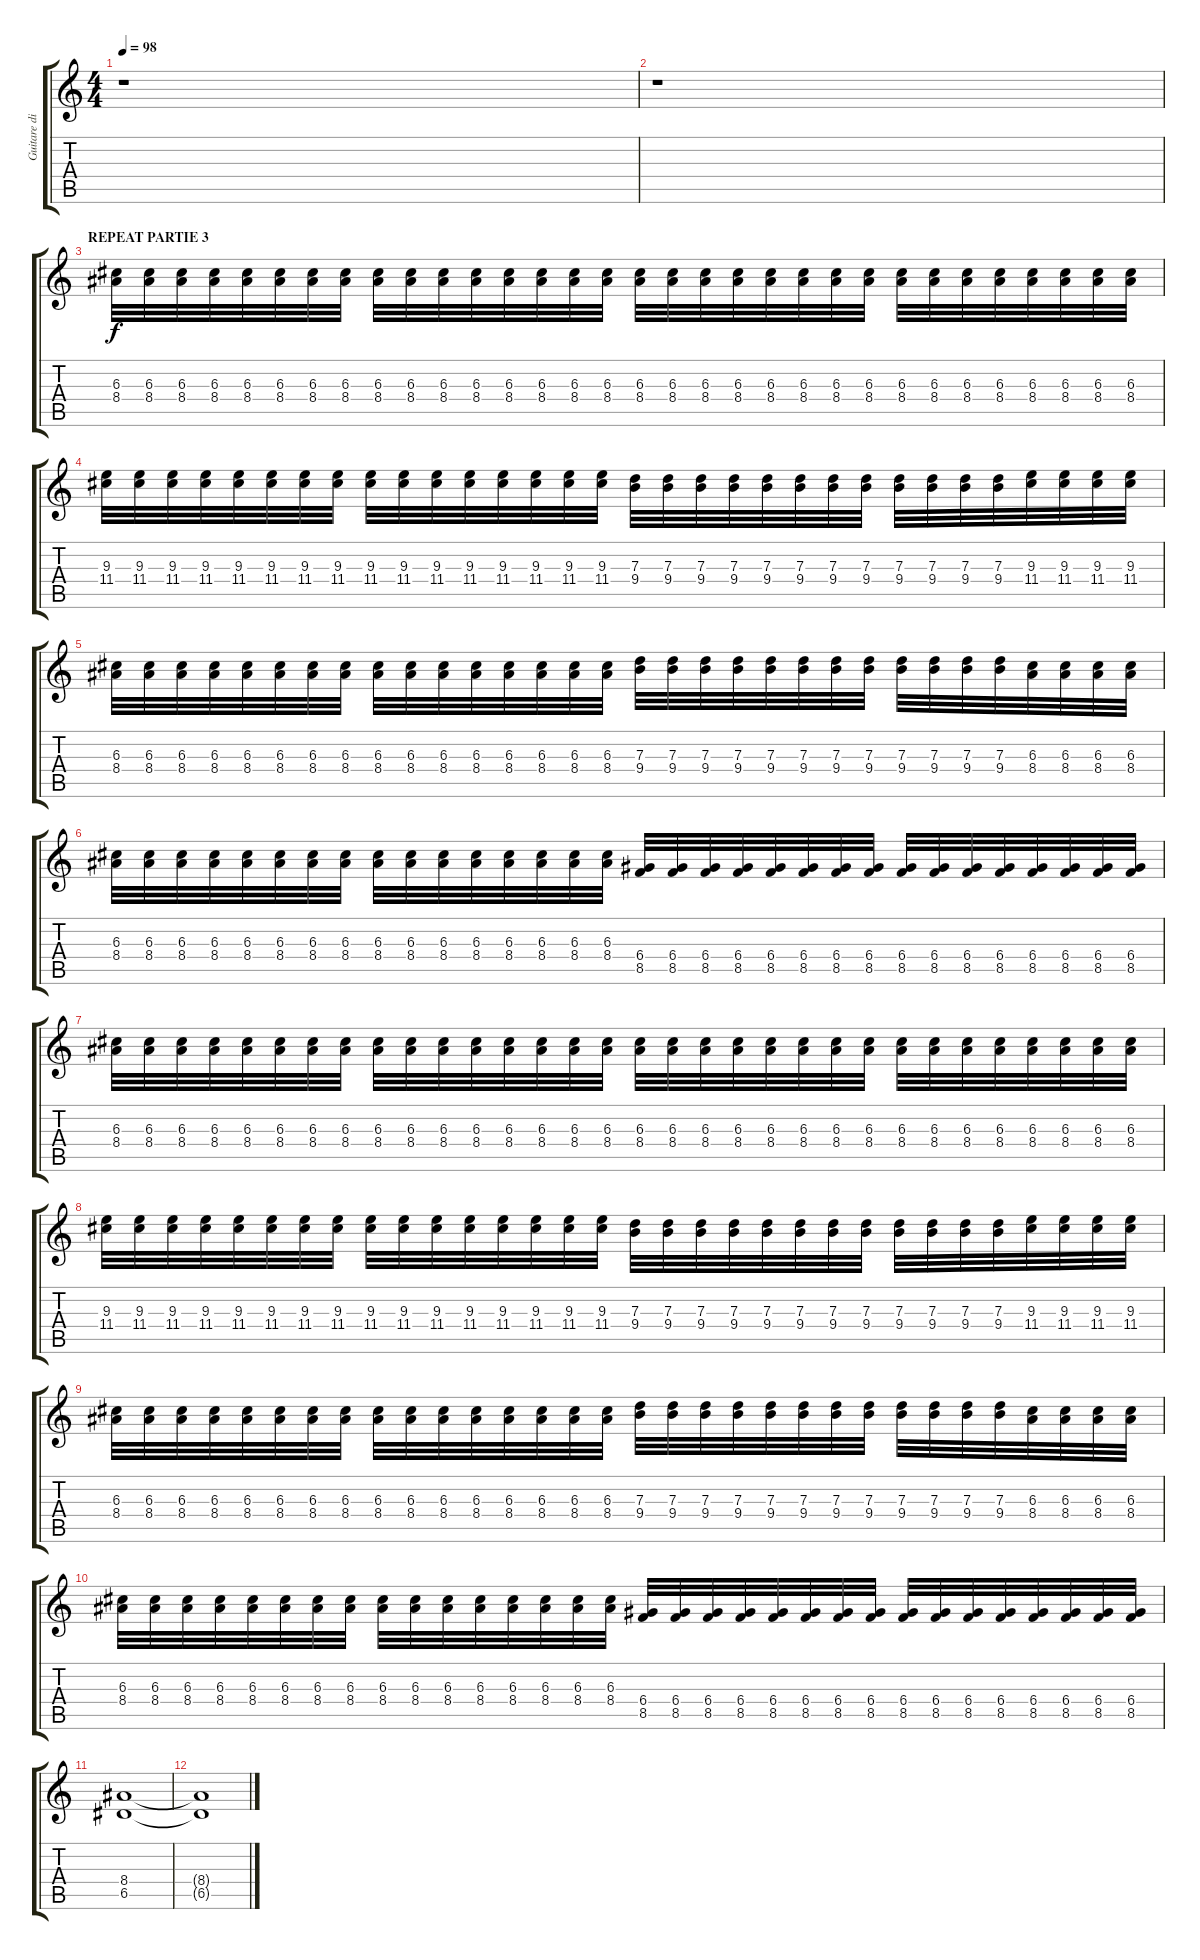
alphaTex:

\track ("Guitare disto 1" "Guitare di") {instrument distortionguitar}
\staff {score tabs}
\tuning (E4 B3 G3 D3 A2 E2) {hide}
\ts (4 4)
\tempo 98
\clef g2
\ks c
r.1{dy f} |
r.1 |
\section ("" "REPEAT PARTIE 3")
(6.3 8.4).32 (6.3 8.4).32 (6.3 8.4).32 (6.3 8.4).32 (6.3 8.4).32 (6.3 8.4).32 (6.3 8.4).32 (6.3 8.4).32 (6.3 8.4).32 (6.3 8.4).32 (6.3 8.4).32 (6.3 8.4).32 (6.3 8.4).32 (6.3 8.4).32 (6.3 8.4).32 (6.3 8.4).32 (6.3 8.4).32 (6.3 8.4).32 (6.3 8.4).32 (6.3 8.4).32 (6.3 8.4).32 (6.3 8.4).32 (6.3 8.4).32 (6.3 8.4).32 (6.3 8.4).32 (6.3 8.4).32 (6.3 8.4).32 (6.3 8.4).32 (6.3 8.4).32 (6.3 8.4).32 (6.3 8.4).32 (6.3 8.4).32 |
(9.3 11.4).32 (9.3 11.4).32 (9.3 11.4).32 (9.3 11.4).32 (9.3 11.4).32 (9.3 11.4).32 (9.3 11.4).32 (9.3 11.4).32 (9.3 11.4).32 (9.3 11.4).32 (9.3 11.4).32 (9.3 11.4).32 (9.3 11.4).32 (9.3 11.4).32 (9.3 11.4).32 (9.3 11.4).32 (7.3 9.4).32 (7.3 9.4).32 (7.3 9.4).32 (7.3 9.4).32 (7.3 9.4).32 (7.3 9.4).32 (7.3 9.4).32 (7.3 9.4).32 (7.3 9.4).32 (7.3 9.4).32 (7.3 9.4).32 (7.3 9.4).32 (9.3 11.4).32 (9.3 11.4).32 (9.3 11.4).32 (9.3 11.4).32 |
(6.3 8.4).32 (6.3 8.4).32 (6.3 8.4).32 (6.3 8.4).32 (6.3 8.4).32 (6.3 8.4).32 (6.3 8.4).32 (6.3 8.4).32 (6.3 8.4).32 (6.3 8.4).32 (6.3 8.4).32 (6.3 8.4).32 (6.3 8.4).32 (6.3 8.4).32 (6.3 8.4).32 (6.3 8.4).32 (7.3 9.4).32 (7.3 9.4).32 (7.3 9.4).32 (7.3 9.4).32 (7.3 9.4).32 (7.3 9.4).32 (7.3 9.4).32 (7.3 9.4).32 (7.3 9.4).32 (7.3 9.4).32 (7.3 9.4).32 (7.3 9.4).32 (6.3 8.4).32 (6.3 8.4).32 (6.3 8.4).32 (6.3 8.4).32 |
(6.3 8.4).32 (6.3 8.4).32 (6.3 8.4).32 (6.3 8.4).32 (6.3 8.4).32 (6.3 8.4).32 (6.3 8.4).32 (6.3 8.4).32 (6.3 8.4).32 (6.3 8.4).32 (6.3 8.4).32 (6.3 8.4).32 (6.3 8.4).32 (6.3 8.4).32 (6.3 8.4).32 (6.3 8.4).32 (6.4 8.5).32 (6.4 8.5).32 (6.4 8.5).32 (6.4 8.5).32 (6.4 8.5).32 (6.4 8.5).32 (6.4 8.5).32 (6.4 8.5).32 (6.4 8.5).32 (6.4 8.5).32 (6.4 8.5).32 (6.4 8.5).32 (6.4 8.5).32 (6.4 8.5).32 (6.4 8.5).32 (6.4 8.5).32 |
(6.3 8.4).32 (6.3 8.4).32 (6.3 8.4).32 (6.3 8.4).32 (6.3 8.4).32 (6.3 8.4).32 (6.3 8.4).32 (6.3 8.4).32 (6.3 8.4).32 (6.3 8.4).32 (6.3 8.4).32 (6.3 8.4).32 (6.3 8.4).32 (6.3 8.4).32 (6.3 8.4).32 (6.3 8.4).32 (6.3 8.4).32 (6.3 8.4).32 (6.3 8.4).32 (6.3 8.4).32 (6.3 8.4).32 (6.3 8.4).32 (6.3 8.4).32 (6.3 8.4).32 (6.3 8.4).32 (6.3 8.4).32 (6.3 8.4).32 (6.3 8.4).32 (6.3 8.4).32 (6.3 8.4).32 (6.3 8.4).32 (6.3 8.4).32 |
(9.3 11.4).32 (9.3 11.4).32 (9.3 11.4).32 (9.3 11.4).32 (9.3 11.4).32 (9.3 11.4).32 (9.3 11.4).32 (9.3 11.4).32 (9.3 11.4).32 (9.3 11.4).32 (9.3 11.4).32 (9.3 11.4).32 (9.3 11.4).32 (9.3 11.4).32 (9.3 11.4).32 (9.3 11.4).32 (7.3 9.4).32 (7.3 9.4).32 (7.3 9.4).32 (7.3 9.4).32 (7.3 9.4).32 (7.3 9.4).32 (7.3 9.4).32 (7.3 9.4).32 (7.3 9.4).32 (7.3 9.4).32 (7.3 9.4).32 (7.3 9.4).32 (9.3 11.4).32 (9.3 11.4).32 (9.3 11.4).32 (9.3 11.4).32 |
(6.3 8.4).32 (6.3 8.4).32 (6.3 8.4).32 (6.3 8.4).32 (6.3 8.4).32 (6.3 8.4).32 (6.3 8.4).32 (6.3 8.4).32 (6.3 8.4).32 (6.3 8.4).32 (6.3 8.4).32 (6.3 8.4).32 (6.3 8.4).32 (6.3 8.4).32 (6.3 8.4).32 (6.3 8.4).32 (7.3 9.4).32 (7.3 9.4).32 (7.3 9.4).32 (7.3 9.4).32 (7.3 9.4).32 (7.3 9.4).32 (7.3 9.4).32 (7.3 9.4).32 (7.3 9.4).32 (7.3 9.4).32 (7.3 9.4).32 (7.3 9.4).32 (6.3 8.4).32 (6.3 8.4).32 (6.3 8.4).32 (6.3 8.4).32 |
(6.3 8.4).32 (6.3 8.4).32 (6.3 8.4).32 (6.3 8.4).32 (6.3 8.4).32 (6.3 8.4).32 (6.3 8.4).32 (6.3 8.4).32 (6.3 8.4).32 (6.3 8.4).32 (6.3 8.4).32 (6.3 8.4).32 (6.3 8.4).32 (6.3 8.4).32 (6.3 8.4).32 (6.3 8.4).32 (6.4 8.5).32 (6.4 8.5).32 (6.4 8.5).32 (6.4 8.5).32 (6.4 8.5).32 (6.4 8.5).32 (6.4 8.5).32 (6.4 8.5).32 (6.4 8.5).32 (6.4 8.5).32 (6.4 8.5).32 (6.4 8.5).32 (6.4 8.5).32 (6.4 8.5).32 (6.4 8.5).32 (6.4 8.5).32 |
(8.4 6.5).1 |
(8.4{t} 6.5{t}).1
